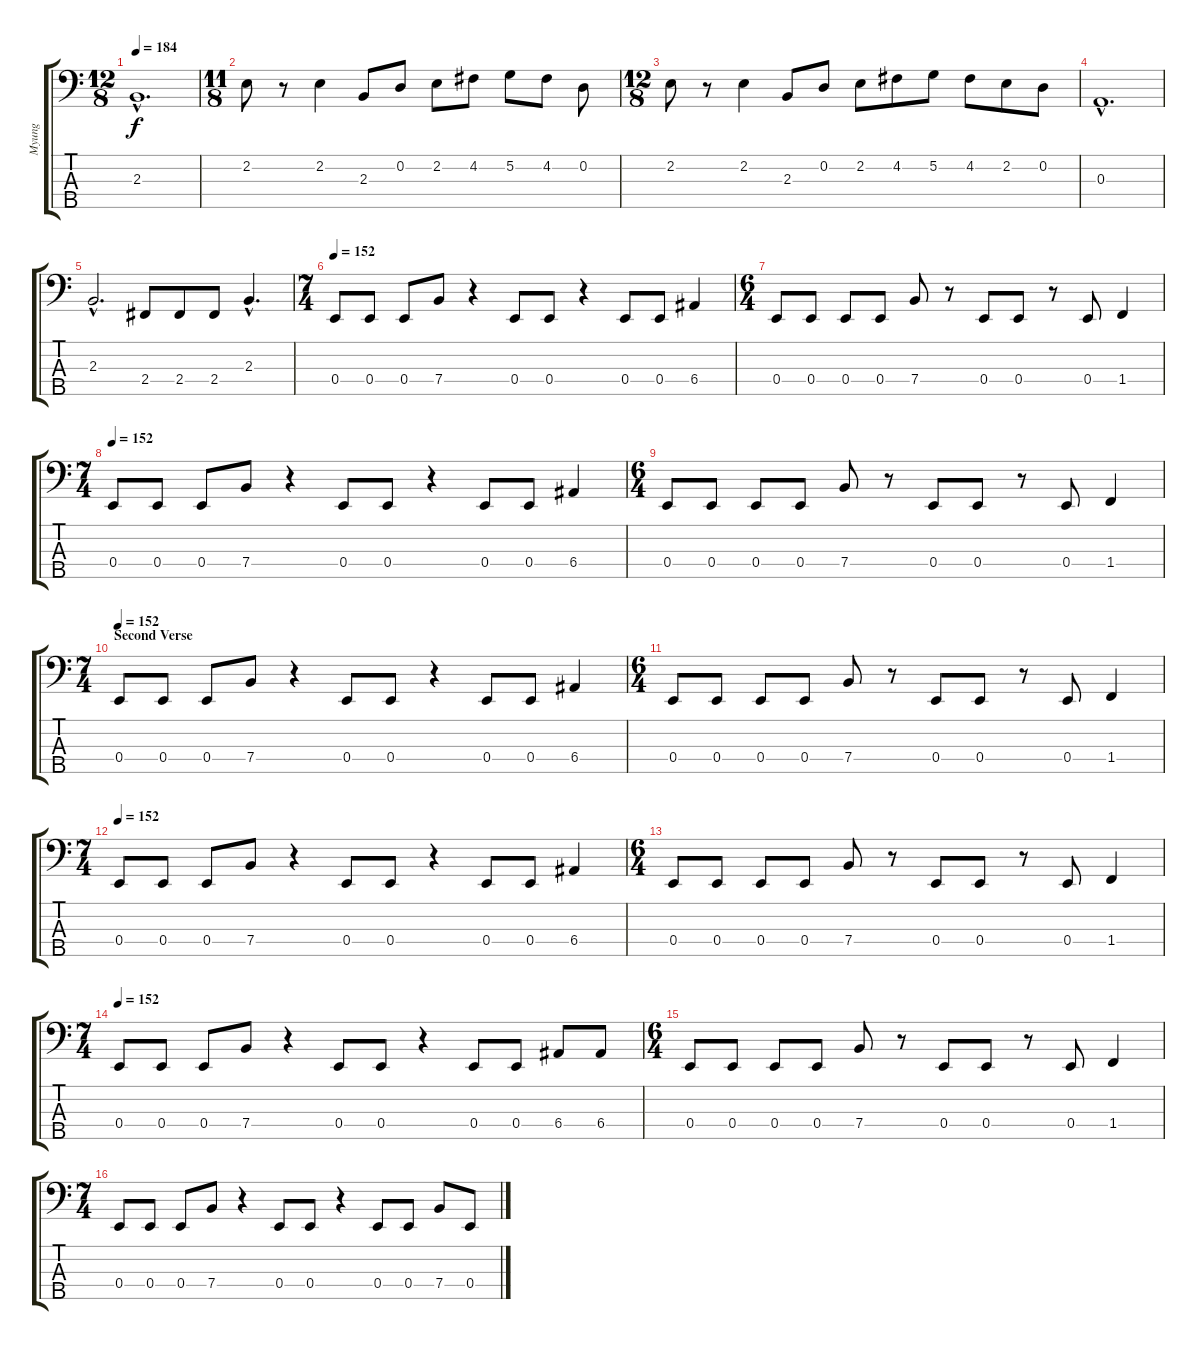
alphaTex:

\track ("Myung" "Myung") {instrument electricbassfinger}
\staff {score tabs}
\tuning (G2 D2 A1 E1 B0) {hide}
\ts (12 8)
\tempo 184
\clef f4
\ks c
2.3{hac}.1{d dy f} |
\ts (11 8)
2.2.8 r.8 2.2.4 2.3.8 0.2.8 2.2.8 4.2.8 5.2.8 4.2.8 0.2.8 |
\ts (12 8)
2.2.8 r.8 2.2.4 2.3.8 0.2.8 2.2.8 4.2.8 5.2.8 4.2.8 2.2.8 0.2.8 |
0.3{hac}.1{d} |
2.3{hac}.2{d} 2.4.8 2.4.8 2.4.8 2.3{hac}.4{d} |
\ts (7 4)
\tempo 152
0.4.8 0.4.8 0.4.8 7.4.8 r.4 0.4.8 0.4.8 r.4 0.4.8 0.4.8 6.4.4 |
\ts (6 4)
0.4.8 0.4.8 0.4.8 0.4.8 7.4.8 r.8 0.4.8 0.4.8 r.8 0.4.8 1.4.4 |
\ts (7 4)
\tempo 152
0.4.8 0.4.8 0.4.8 7.4.8 r.4 0.4.8 0.4.8 r.4 0.4.8 0.4.8 6.4.4 |
\ts (6 4)
0.4.8 0.4.8 0.4.8 0.4.8 7.4.8 r.8 0.4.8 0.4.8 r.8 0.4.8 1.4.4 |
\ts (7 4)
\section ("" "Second Verse")
\tempo 152
0.4.8 0.4.8 0.4.8 7.4.8 r.4 0.4.8 0.4.8 r.4 0.4.8 0.4.8 6.4.4 |
\ts (6 4)
0.4.8 0.4.8 0.4.8 0.4.8 7.4.8 r.8 0.4.8 0.4.8 r.8 0.4.8 1.4.4 |
\ts (7 4)
\tempo 152
0.4.8 0.4.8 0.4.8 7.4.8 r.4 0.4.8 0.4.8 r.4 0.4.8 0.4.8 6.4.4 |
\ts (6 4)
0.4.8 0.4.8 0.4.8 0.4.8 7.4.8 r.8 0.4.8 0.4.8 r.8 0.4.8 1.4.4 |
\ts (7 4)
\tempo 152
0.4.8 0.4.8 0.4.8 7.4.8 r.4 0.4.8 0.4.8 r.4 0.4.8 0.4.8 6.4.8 6.4.8 |
\ts (6 4)
0.4.8 0.4.8 0.4.8 0.4.8 7.4.8 r.8 0.4.8 0.4.8 r.8 0.4.8 1.4.4 |
\ts (7 4)
0.4.8 0.4.8 0.4.8 7.4.8 r.4 0.4.8 0.4.8 r.4 0.4.8 0.4.8 7.4.8 0.4.8
